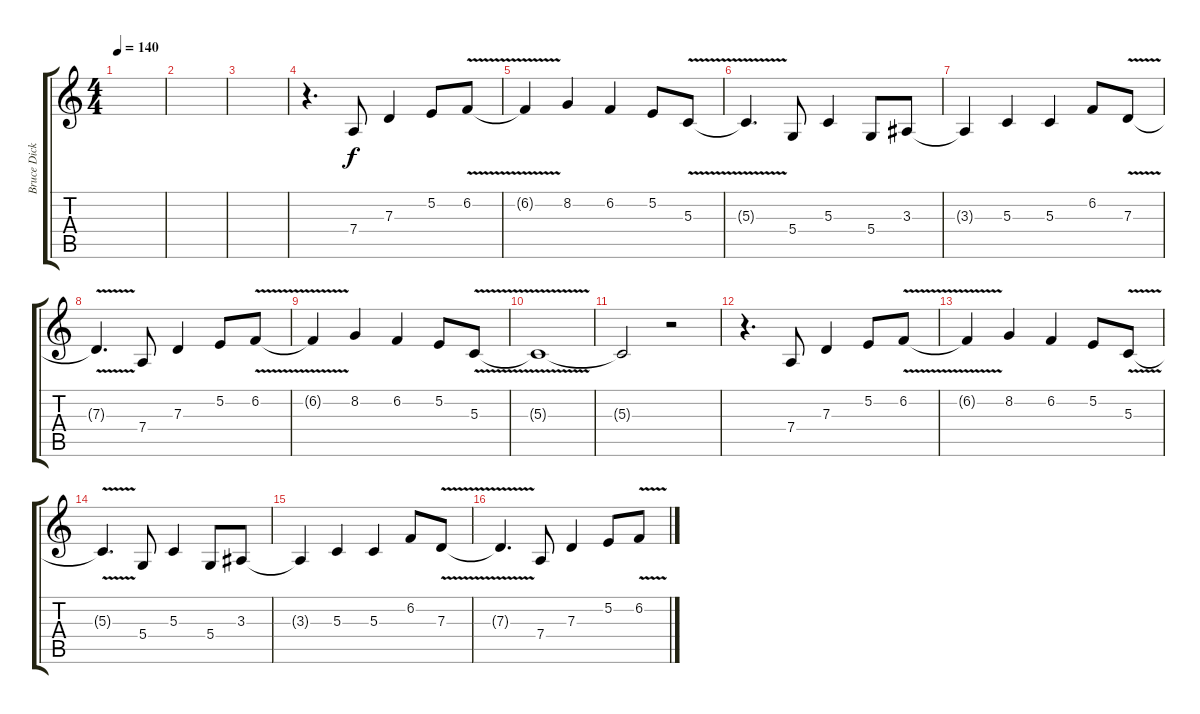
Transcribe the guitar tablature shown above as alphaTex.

\track ("Bruce Dickinson" "Bruce Dick") {instrument cello}
\staff {score tabs}
\tuning (E4 B3 G3 D3 A2 E2) {hide}
\ts (4 4)
\tempo 140
\clef g2
\ks c
|
|
|
r.4{d} 7.4.8 7.3.4 5.2.8 6.2{v}.8 |
6.2{t}.4 8.2.4 6.2.4 5.2.8 5.3{v}.8 |
5.3{t}.4{d} 5.4.8 5.3.4 5.4.8 3.3.8 |
3.3{t}.4 5.3.4 5.3.4 6.2.8 7.3{v}.8 |
7.3{t}.4{d} 7.4.8 7.3.4 5.2.8 6.2{v}.8 |
6.2{t}.4 8.2.4 6.2.4 5.2.8 5.3{v}.8 |
5.3{t}.1 |
5.3{t}.2 r.2 |
r.4{d} 7.4.8 7.3.4 5.2.8 6.2{v}.8 |
6.2{t}.4 8.2.4 6.2.4 5.2.8 5.3{v}.8 |
5.3{t}.4{d} 5.4.8 5.3.4 5.4.8 3.3.8 |
3.3{t}.4 5.3.4 5.3.4 6.2.8 7.3{v}.8 |
7.3{t}.4{d} 7.4.8 7.3.4 5.2.8 6.2{v}.8
